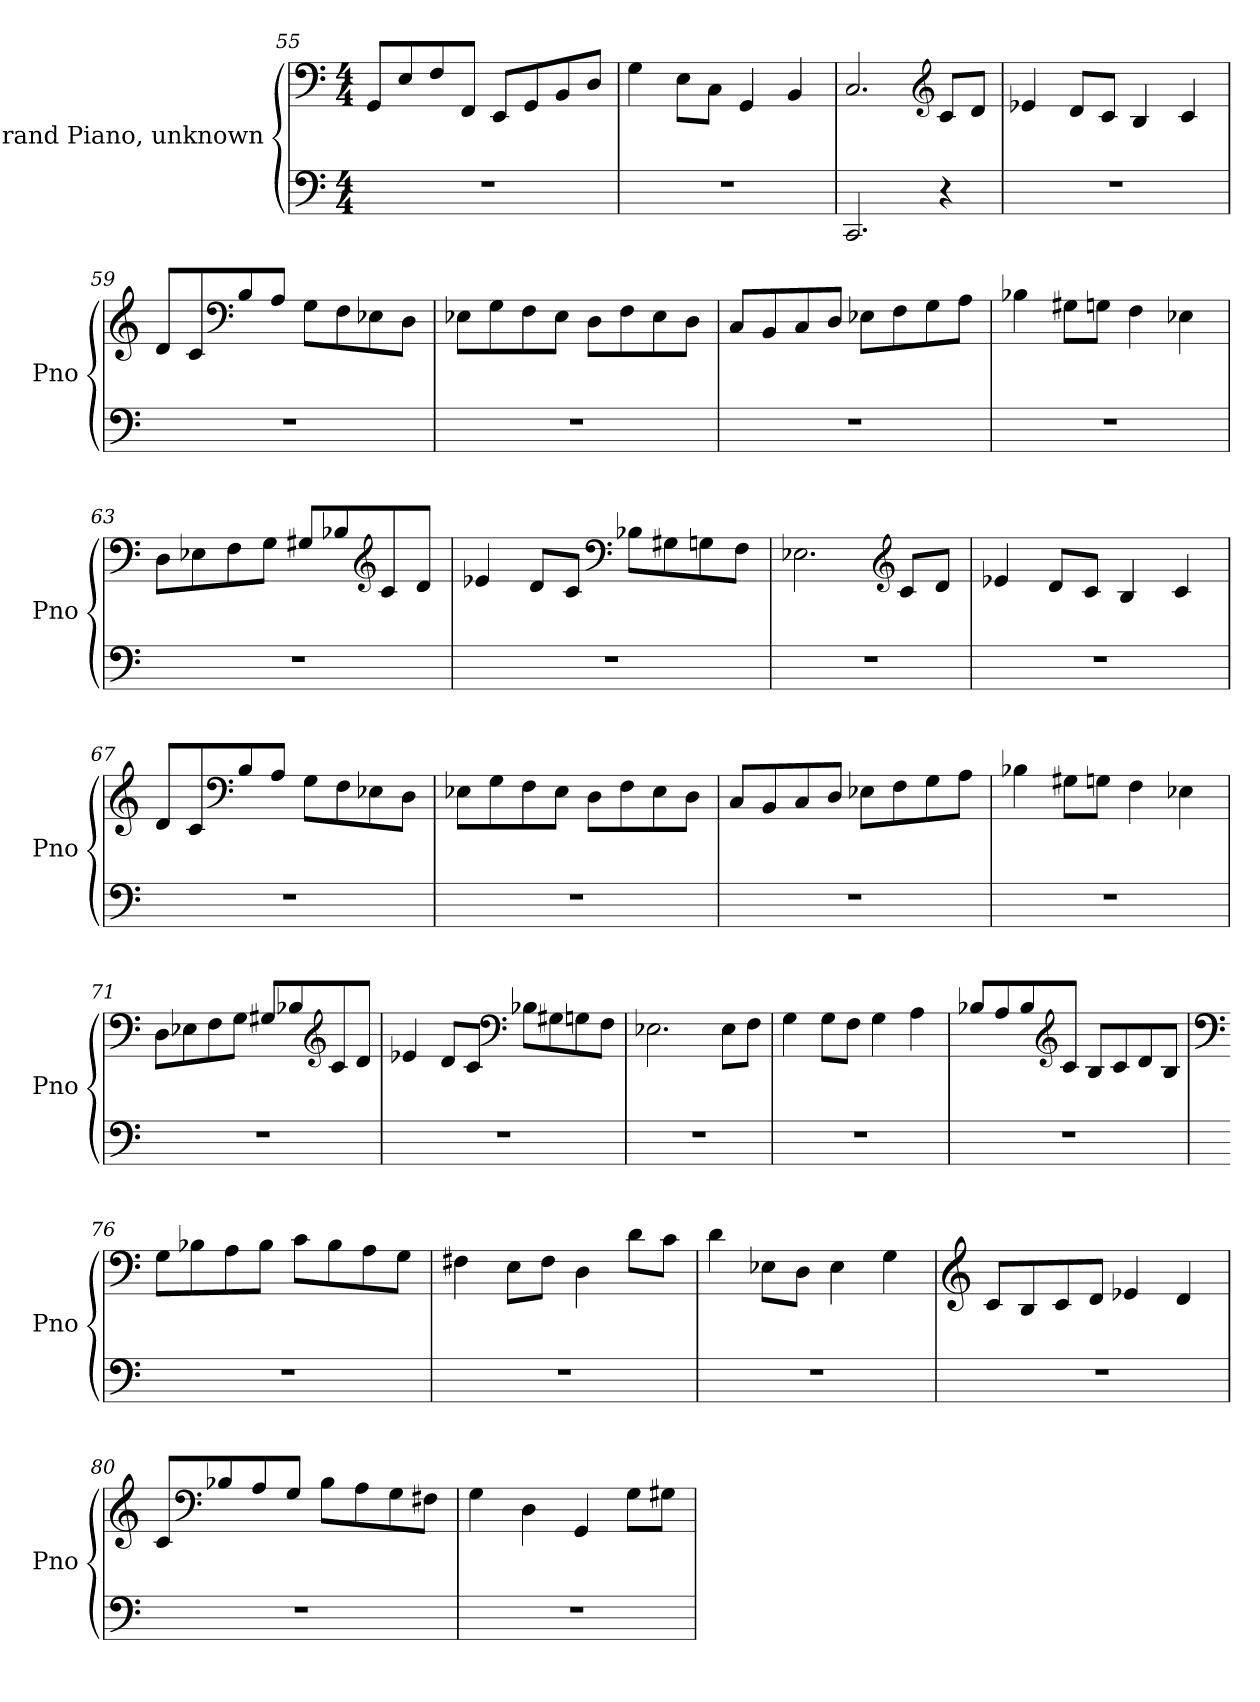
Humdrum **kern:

**kern	**kern
*part1	*part1
*staff2	*staff1
*I"Grand Piano, unknown	*
*I'Pno	*
*clefF4	*clefF4
*k[]	*k[]
*M4/4	*M4/4
=55	=55
1r	8GG/L
.	8E/
.	8F/
.	8FF/J
.	8EE/L
.	8GG/
.	8BB/
.	8D/J
=56	=56
1r	4G\
.	8E\L
.	8C\J
.	4GG/
.	4BB/
=57	=57
2.CC/	2.C/
*	*clefG2
4r	8c/L
.	8d/J
=58	=58
1r	4e-X/
.	8d/L
.	8c/J
.	4B/
.	4c/
!!LO:LB:g=z
=59	=59
1r	8d/L
.	8c/
*	*clefF4
.	8B/
.	8A/J
.	8G\L
.	8F\
.	8E-X\
.	8D\J
=60	=60
1r	8E-X\L
.	8G\
.	8F\
.	8E-\J
.	8D\L
.	8F\
.	8E-\
.	8D\J
=61	=61
1r	8C/L
.	8BB/
.	8C/
.	8D/J
.	8E-X\L
.	8F\
.	8G\
.	8A\J
=62	=62
1r	4B-X\
.	8G#X\L
.	8Gn\J
.	4F\
.	4E-X\
!!LO:LB:g=z
=63	=63
1r	8D\L
.	8E-X\
.	8F\
.	8G\J
.	8G#X/L
.	8B-X/
*	*clefG2
.	8c/
.	8d/J
=64	=64
1r	4e-X/
.	8d/L
.	8c/J
*	*clefF4
.	8B-X\L
.	8G#X\
.	8Gn\
.	8F\J
=65	=65
1r	2.E-X\
*	*clefG2
.	8c/L
.	8d/J
=66	=66
1r	4e-X/
.	8d/L
.	8c/J
.	4B/
.	4c/
!!LO:PB:g=z
=67	=67
1r	8d/L
.	8c/
*	*clefF4
.	8B/
.	8A/J
.	8G\L
.	8F\
.	8E-X\
.	8D\J
=68	=68
1r	8E-X\L
.	8G\
.	8F\
.	8E-\J
.	8D\L
.	8F\
.	8E-\
.	8D\J
=69	=69
1r	8C/L
.	8BB/
.	8C/
.	8D/J
.	8E-X\L
.	8F\
.	8G\
.	8A\J
=70	=70
1r	4B-X\
.	8G#X\L
.	8Gn\J
.	4F\
.	4E-X\
!!LO:LB:g=z
=71	=71
1r	8D\L
.	8E-X\
.	8F\
.	8G\J
.	8G#X/L
.	8B-X/
*	*clefG2
.	8c/
.	8d/J
=72	=72
1r	4e-X/
.	8d/L
.	8c/J
*	*clefF4
.	8B-X\L
.	8G#X\
.	8Gn\
.	8F\J
=73	=73
1r	2.E-X\
.	8E-\L
.	8F\J
=74	=74
1r	4G\
.	8G\L
.	8F\J
.	4G\
.	4A\
=75	=75
1r	8B-X/L
.	8A/
.	8B-/
*	*clefG2
.	8c/J
.	8B-/L
.	8c/
.	8d/
.	8B-/J
!!LO:LB:g=z
=76	=76
*	*clefF4
1r	8G\L
.	8B-X\
.	8A\
.	8B-\J
.	8c\L
.	8B-\
.	8A\
.	8G\J
=77	=77
1r	4F#X\
.	8E\L
.	8F#\J
.	4D\
.	8d\L
.	8c\J
=78	=78
1r	4d\
.	8E-X\L
.	8D\J
.	4E-\
.	4G\
=79	=79
*	*clefG2
1r	8c/L
.	8B/
.	8c/
.	8d/J
.	4e-X/
.	4d/
=80	=80
1r	8c/L
*	*clefF4
.	8B-X/
.	8A/
.	8G/J
.	8B-\L
.	8A\
.	8G\
.	8F#X\J
!!LO:LB:g=z
=81	=81
1r	4G\
.	4D\
.	4GG/
.	8G\L
.	8G#X\J
=	=
*-	*-
